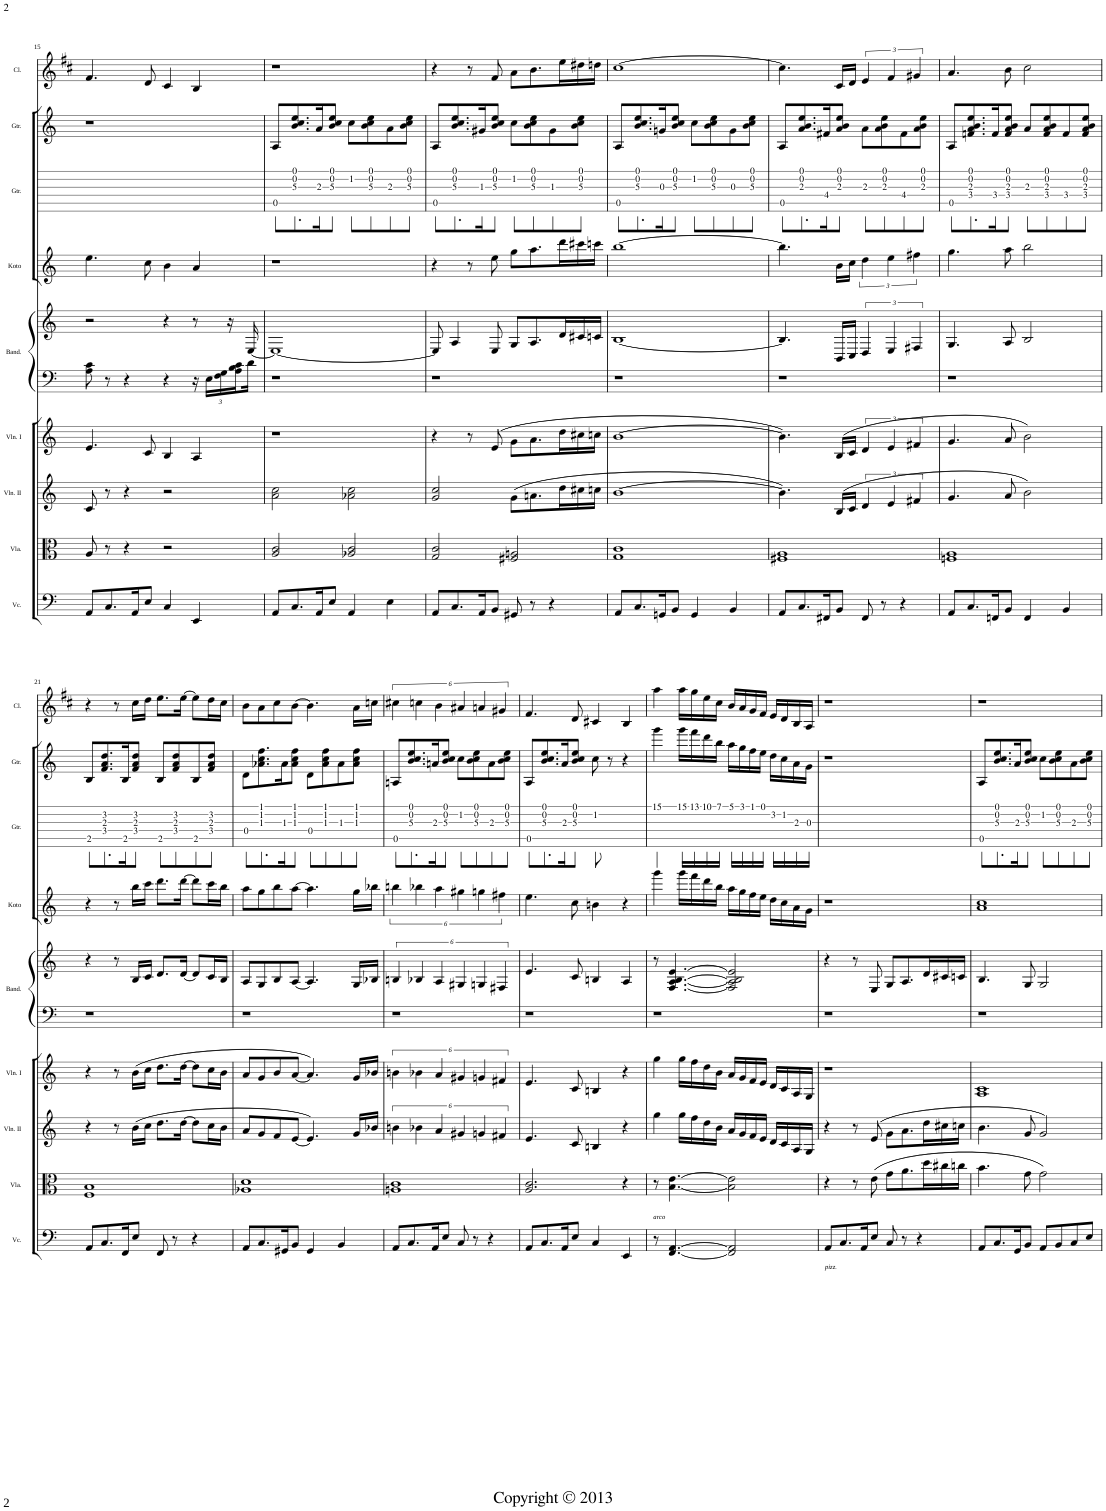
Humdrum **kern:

**kern	**kern	**kern	**kern	**kern	**kern	**kern	**kern	**kern	**kern
*part9	*part8	*part7	*part6	*part5	*part5	*part4	*part3	*part2	*part1
*staff10	*staff9	*staff8	*staff7	*staff6	*staff5	*staff4	*staff3	*staff2	*staff1
*I"Violoncello	*I"Viola	*I"Violin II	*I"Violin I	*I"Bandoneon	*	*I"Koto	*I"Guitar	*I"Guitar	*I"Clarinet in Bb
*I'Vc.	*I'Vla.	*I'Vln. II	*I'Vln. I	*I'Band.	*	*I'Koto	*I'Gtr.	*I'Gtr.	*I'Cl.
!!LO:PB:g=z
*clefF4	*clefC3	*clefG2	*clefG2	*clefF4	*clefG2	*clefG2	*	*clefG2	*clefG2
*	*	*	*	*	*	*Trd7c12	*	*Trd7c12	*Trd1c2
*k[]	*k[]	*k[]	*k[]	*k[]	*k[]	*k[]	*k[]	*k[]	*k[f#c#]
*	*	*	*	*	*	*	*	*	*D:
*M4/4	*M4/4	*M4/4	*M4/4	*M4/4	*M4/4	*M4/4	*M4/4	*M4/4	*M4/4
=15	=15	=15	=15	=15	=15	=15	=15	=15	=15
8AA/L	8A/	8c/	4.e/	8A\ 8c\	2r	4.ee\	1r	1r	4.f#/
8.C/	8r	8r	.	8r	.	.	.	.	.
.	4r	4r	.	4r	.	.	.	.	.
16AA/K	.	.	.	.	.	.	.	.	.
8E/J	.	.	8c/	.	.	8cc\	.	.	8d/
4C/	2r	2r	4B/	4r	4r	4b\	.	.	4c#/
4EE/	.	.	4A/	16r	8r	4a/	.	.	4B/
*	*	*	*	*Xbrackettup	*	*	*	*	*
.	.	.	.	24E\LL	.	.	.	.	.
.	.	.	.	24F\ 24G\	.	.	.	.	.
.	.	.	.	.	16r	.	.	.	.
.	.	.	.	24A\ 24B\ 24c\	.	.	.	.	.
.	.	.	.	16d\JJ	[<16E/	.	.	.	.
=16	=16	=16	=16	=16	=16	=16	=16	=16	=16
8AA/L	2A/ 2c/	2a\ 2cc\	1r	1r	1E_	1r	8AA\L	8A/L	1r
8.C/	.	.	.	.	.	.	8.c\ 8.B\ 8.e\	8.b/ 8.cc/ 8.ee/	.
16AA/K	.	.	.	.	.	.	16A\K	16a/K	.
8E/J	.	.	.	.	.	.	8c\ 8B\ 8e\J	8b/ 8cc/ 8ee/J	.
4AA/	2A-X/ 2c/	2a-X\ 2cc\	.	.	.	.	8c\L	8cc\L	.
.	.	.	.	.	.	.	8c\ 8B\ 8e\	8b\ 8cc\ 8ee\	.
4E\	.	.	.	.	.	.	8A\	8a\	.
.	.	.	.	.	.	.	8c\ 8B\ 8e\J	8b\ 8cc\ 8ee\J	.
=17	=17	=17	=17	=17	=17	=17	=17	=17	=17
8AA/L	2G/ 2c/	2g/ 2cc/	4r	1r	8E/]	4r	8AA\L	8A/L	4r
8.C/	.	.	.	.	4A/	.	8.c\ 8.B\ 8.e\	8.b/ 8.cc/ 8.ee/	.
.	.	.	8r	.	.	8r	.	.	8r
16AA/K	.	.	.	.	.	.	16G#\K	16g#X/K	.
8BB/J	.	.	(8e/	.	8E/	8ee\	8c\ 8B\ 8e\J	8b/ 8cc/ 8ee/J	8f#/
8GG#X/	2F#X/ 2An/	(8g\L	8g\L	.	8G/L	8gg\L	8c\L	8cc\L	8a\L
8r	.	8.an\	8.a\	.	8.A/	8.aa\	8c\ 8B\ 8e\	8b\ 8cc\ 8ee\	8.b\
4r	.	.	.	.	.	.	8G#\	8g#\	.
.	.	16dd\L	16dd\L	.	16d/L	16ddd\L	.	.	16ee\L
.	.	16cc#X\	16cc#X\	.	16c#X/	16ccc#X\	8c\ 8B\ 8e\J	8b\ 8cc\ 8ee\J	16dd#X\
.	.	16ccn\JJ	16ccn\JJ	.	16cn/JJ	16cccn\JJ	.	.	16ddn\JJ
=18	=18	=18	=18	=18	=18	=18	=18	=18	=18
8AA/L	1G 1c	[>1b	[>1b	1r	[<1B	[>1bb	8AA\L	8A/L	[>1cc#
8.C/	.	.	.	.	.	.	8.c\ 8.B\ 8.e\	8.b/ 8.cc/ 8.ee/	.
16GGn/K	.	.	.	.	.	.	16G\K	16gn/K	.
8BB/J	.	.	.	.	.	.	8c\ 8B\ 8e\J	8b/ 8cc/ 8ee/J	.
4GG/	.	.	.	.	.	.	8c\L	8cc\L	.
.	.	.	.	.	.	.	8c\ 8B\ 8e\	8b\ 8cc\ 8ee\	.
4BB/	.	.	.	.	.	.	8G\	8g\	.
.	.	.	.	.	.	.	8c\ 8B\ 8e\J	8b\ 8cc\ 8ee\J	.
=19	=19	=19	=19	=19	=19	=19	=19	=19	=19
8AA/L	1F#X 1A	4.b\])	4.b\])	1r	4.B/]	4.bb\]	8AA\L	8A/L	4.cc#\]
8.C/	.	.	.	.	.	.	8.A\ 8.B\ 8.e\	8.a/ 8.b/ 8.ee/	.
16FF#X/K	.	.	.	.	.	.	16F#\K	16f#X/K	.
8BB/J	.	(16B/LL	(16B/LL	.	16BB/LL	16b\LL	8A\ 8B\ 8e\J	8a/ 8b/ 8ee/J	16c#/LL
.	.	16c/JJ	16c/JJ	.	16C/JJ	16cc\JJ	.	.	16d/JJ
8FF#/	.	6d/	6d/	.	6D/	6dd\	8A\L	8a\L	6e/
8r	.	.	.	.	.	.	8A\ 8B\ 8e\	8a\ 8b\ 8ee\	.
.	.	6e/	6e/	.	6E/	6ee\	.	.	6f#/
4r	.	.	.	.	.	.	8F#\	8f#\	.
.	.	6f#X/	6f#X/	.	6F#X/	6ff#X\	.	.	6g#X/
.	.	.	.	.	.	.	8A\ 8B\ 8e\J	8a\ 8b\ 8ee\J	.
=20	=20	=20	=20	=20	=20	=20	=20	=20	=20
8AA/L	1Fn 1A	4.g/	4.g/	1r	4.G/	4.gg\	8AA\L	8A/L	4.a/
8.C/	.	.	.	.	.	.	8.F\ 8.A\ 8.B\ 8.e\	8.fn/ 8.a/ 8.b/ 8.ee/	.
16FFn/K	.	.	.	.	.	.	16F\K	16f/K	.
8BB/J	.	8a/	8a/	.	8A/	8aa\	8F\ 8A\ 8B\ 8e\J	8f/ 8a/ 8b/ 8ee/J	8b\
4FF/	.	2b\)	2b\)	.	2B/	2bb\	8A\L	8a/L	2cc#\
.	.	.	.	.	.	.	8F\ 8A\ 8B\ 8e\	8f/ 8a/ 8b/ 8ee/	.
4BB/	.	.	.	.	.	.	8F\	8f/	.
.	.	.	.	.	.	.	8F\ 8A\ 8B\ 8e\J	8f/ 8a/ 8b/ 8ee/J	.
!!LO:LB:g=z
=21	=21	=21	=21	=21	=21	=21	=21	=21	=21
8AA/L	1F 1B	4r	4r	1r	4r	4r	8BB\L	8B/L	4r
8.C/	.	.	.	.	.	.	8.F\ 8.A\ 8.d\	8.f/ 8.a/ 8.dd/	.
.	.	8r	8r	.	8r	8r	.	.	8r
16FF/K	.	.	.	.	.	.	16BB\K	16B/K	.
8E/J	.	(16b\LL	(16b\LL	.	16B/LL	16bb\LL	8F\ 8A\ 8d\J	8f/ 8a/ 8dd/J	16cc#\LL
.	.	16cc\JJ	16cc\JJ	.	16c/JJ	16ccc\JJ	.	.	16dd\JJ
8FF/	.	8.dd\L	8.dd\L	.	8.d/L	8.ddd\L	8BB\L	8B/L	8.ee\L
8r	.	.	.	.	.	.	8F\ 8A\ 8d\	8f/ 8a/ 8dd/	.
.	.	[>16dd\Jk	[>16dd\Jk	.	[<16d/Jk	[>16ddd\Jk	.	.	[>16ee\Jk
4r	.	8dd\L]	8dd\L]	.	8d/L]	8ddd\L]	8BB\	8B/	8ee\L]
.	.	16cc\L	16cc\L	.	16c/L	16ccc\L	8F\ 8A\ 8d\J	8f/ 8a/ 8dd/J	16dd\L
.	.	16b\JJ	16b\JJ	.	16B/JJ	16bb\JJ	.	.	16cc#\JJ
=22	=22	=22	=22	=22	=22	=22	=22	=22	=22
8AA/L	1A-X 1d	8a/L	8a/L	1r	8A/L	8aa\L	8D\L	8d\L	8b\L
8.C/	.	8g/	8g/	.	8G/	8gg\	8.A-\ 8.c\ 8.f\	8.a-X\ 8.cc\ 8.ff\	8a\
.	.	8f/	8b/	.	8B/	8bb\	.	.	8cc#\
16GG#X/K	.	.	.	.	.	.	16A-\K	16a-\K	.
8BB/J	.	[<8e/J	[<8a/J	.	[<8A/J	[>8aa\J	8A-\ 8c\ 8f\J	8a-\ 8cc\ 8ff\J	[>8b\J
4GG#/	.	4.e/])	4.a/])	.	4.A/]	4.aa\]	8D\L	8d\L	4.b\]
.	.	.	.	.	.	.	8A-\ 8c\ 8f\	8a-\ 8cc\ 8ff\	.
4BB/	.	.	.	.	.	.	8A-\	8a-\	.
.	.	16g/LL	16g/LL	.	16G/LL	16gg\LL	8A-\ 8c\ 8f\J	8a-\ 8cc\ 8ff\J	16a\LL
.	.	16b-X/JJ	16b-X/JJ	.	16B-X/JJ	16bb-X\JJ	.	.	16ccn\JJ
=23	=23	=23	=23	=23	=23	=23	=23	=23	=23
8AA/L	1An 1c	6bn\	6bn\	1r	6Bn/	6bbn\	8AA\L	8An/L	6cc#X\
8.C/	.	.	.	.	.	.	8.c\ 8.B\ 8.e\	8.b/ 8.cc/ 8.ee/	.
.	.	6b-X\	6b-X\	.	6B-X/	6bb-X\	.	.	6ccn\
16AA/K	.	.	.	.	.	.	16A\K	16an/K	.
.	.	6a/	6a/	.	6A/	6aa\	.	.	6b\
8E/J	.	.	.	.	.	.	8c\ 8B\ 8e\J	8b/ 8cc/ 8ee/J	.
8C/	.	6g#X/	6g#X/	.	6G#X/	6gg#X\	8c\L	8cc\L	6a#X/
8r	.	.	.	.	.	.	8c\ 8B\ 8e\	8b\ 8cc\ 8ee\	.
.	.	6gn/	6gn/	.	6Gn/	6ggn\	.	.	6an/
4r	.	.	.	.	.	.	8A\	8a\	.
.	.	6f#X/	6f#X/	.	6F#X/	6ff#X\	.	.	6g#X/
.	.	.	.	.	.	.	8c\ 8B\ 8e\J	8b\ 8cc\ 8ee\J	.
=24	=24	=24	=24	=24	=24	=24	=24	=24	=24
8AA/L	2.A/ 2.c/	4.e/	4.e/	1r	4.e/	4.ee\	8AA\L	8A/L	4.f#/
8.C/	.	.	.	.	.	.	8.c\ 8.B\ 8.e\	8.b/ 8.cc/ 8.ee/	.
16AA/K	.	.	.	.	.	.	16A\K	16a/K	.
8E/J	.	8c/	8c/	.	8c/	8cc\	8c\ 8B\ 8e\J	8b/ 8cc/ 8ee/J	8d/
4C/	.	4Bn/	4Bn/	.	4Bn/	4bn\	8c\	8cc\	4c#X/
.	.	.	.	.	.	.	8r	8r	.
4EE/	4r	4r	4r	.	4A/	4r	4r	4r	4B/
=25	=25	=25	=25	=25	=25	=25	=25	=25	=25
!LO:TX:a:i:t=arco	!	!	!	!	!	!	!	!	!
8r	8r	4gg\	4gg\	1r	8r	4ggg\	4gg\	4ggg\	4aa\
[<4.FF/ [>4.AA/	[<4.B\ [>4.e\	.	.	.	[<4.F/ [<4.A/ [>4.B/ [>4.e/	.	.	.	.
.	.	16gg\LL	16gg\LL	.	.	16ggg\LL	16gg\LL	16ggg\LL	16aa\LL
.	.	16ff\	16ff\	.	.	16fff\	16ff\	16fff\	16gg\
.	.	16dd\	16dd\	.	.	16ddd\	16dd\	16ddd\	16ee\
.	.	16b\JJ	16b\JJ	.	.	16bb\JJ	16b\JJ	16bb\JJ	16cc#\JJ
2FF/] 2AA/]	2B\] 2e\]	16a/LL	16a/LL	.	2F/] 2A/] 2B/] 2e/]	16aa\LL	16a\LL	16aa\LL	16b/LL
.	.	16g/	16g/	.	.	16gg\	16g\	16gg\	16a/
.	.	16f/	16f/	.	.	16ff\	16f\	16ff\	16g/
.	.	16e/JJ	16e/JJ	.	.	16ee\JJ	16e\JJ	16ee\JJ	16f#/JJ
.	.	16d/LL	16d/LL	.	.	16dd\LL	16d\LL	16dd\LL	16e/LL
.	.	16c/	16c/	.	.	16cc\	16c\	16cc\	16d/
.	.	16A/	16A/	.	.	16a\	16A\	16a\	16B/
.	.	16G/JJ	16G/JJ	.	.	16g\JJ	16G\JJ	16g\JJ	16A/JJ
=26	=26	=26	=26	=26	=26	=26	=26	=26	=26
!LO:TX:b:i:t=pizz.	!	!	!	!	!	!	!	!	!
8AA/L	4r	4r	1r	1r	4r	1r	1r	1r	1r
8.C/	.	.	.	.	.	.	.	.	.
.	8r	8r	.	.	8r	.	.	.	.
16AA/K	.	.	.	.	.	.	.	.	.
8E/J	(8e\	(8e/	.	.	8E/	.	.	.	.
8C/	8g\L	8g\L	.	.	8G/L	.	.	.	.
8r	8.a\	8.a\	.	.	8.A/	.	.	.	.
4r	.	.	.	.	.	.	.	.	.
.	16dd\L	16dd\L	.	.	16d/L	.	.	.	.
.	16cc#X\	16cc#X\	.	.	16c#X/	.	.	.	.
.	16ccn\JJ	16ccn\JJ	.	.	16cn/JJ	.	.	.	.
=27	=27	=27	=27	=27	=27	=27	=27	=27	=27
8AA/L	4.b\	4.b\	1A 1c	1r	4.B/	1a 1cc	8AA\L	8A/L	1r
8.C/	.	.	.	.	.	.	8.c\ 8.B\ 8.e\	8.b/ 8.cc/ 8.ee/	.
16GG/K	.	.	.	.	.	.	16A\K	16a/K	.
8BB/J	8g\	8g/	.	.	8G/	.	8c\ 8B\ 8e\J	8b/ 8cc/ 8ee/J	.
8AA/L	2g\)	2g/)	.	.	2G/	.	8c\L	8cc\L	.
8BB/	.	.	.	.	.	.	8c\ 8B\ 8e\	8b\ 8cc\ 8ee\	.
8C/	.	.	.	.	.	.	8A\	8a\	.
8E/J	.	.	.	.	.	.	8c\ 8B\ 8e\J	8b\ 8cc\ 8ee\J	.
=	=	=	=	=	=	=	=	=	=
*-	*-	*-	*-	*-	*-	*-	*-	*-	*-
